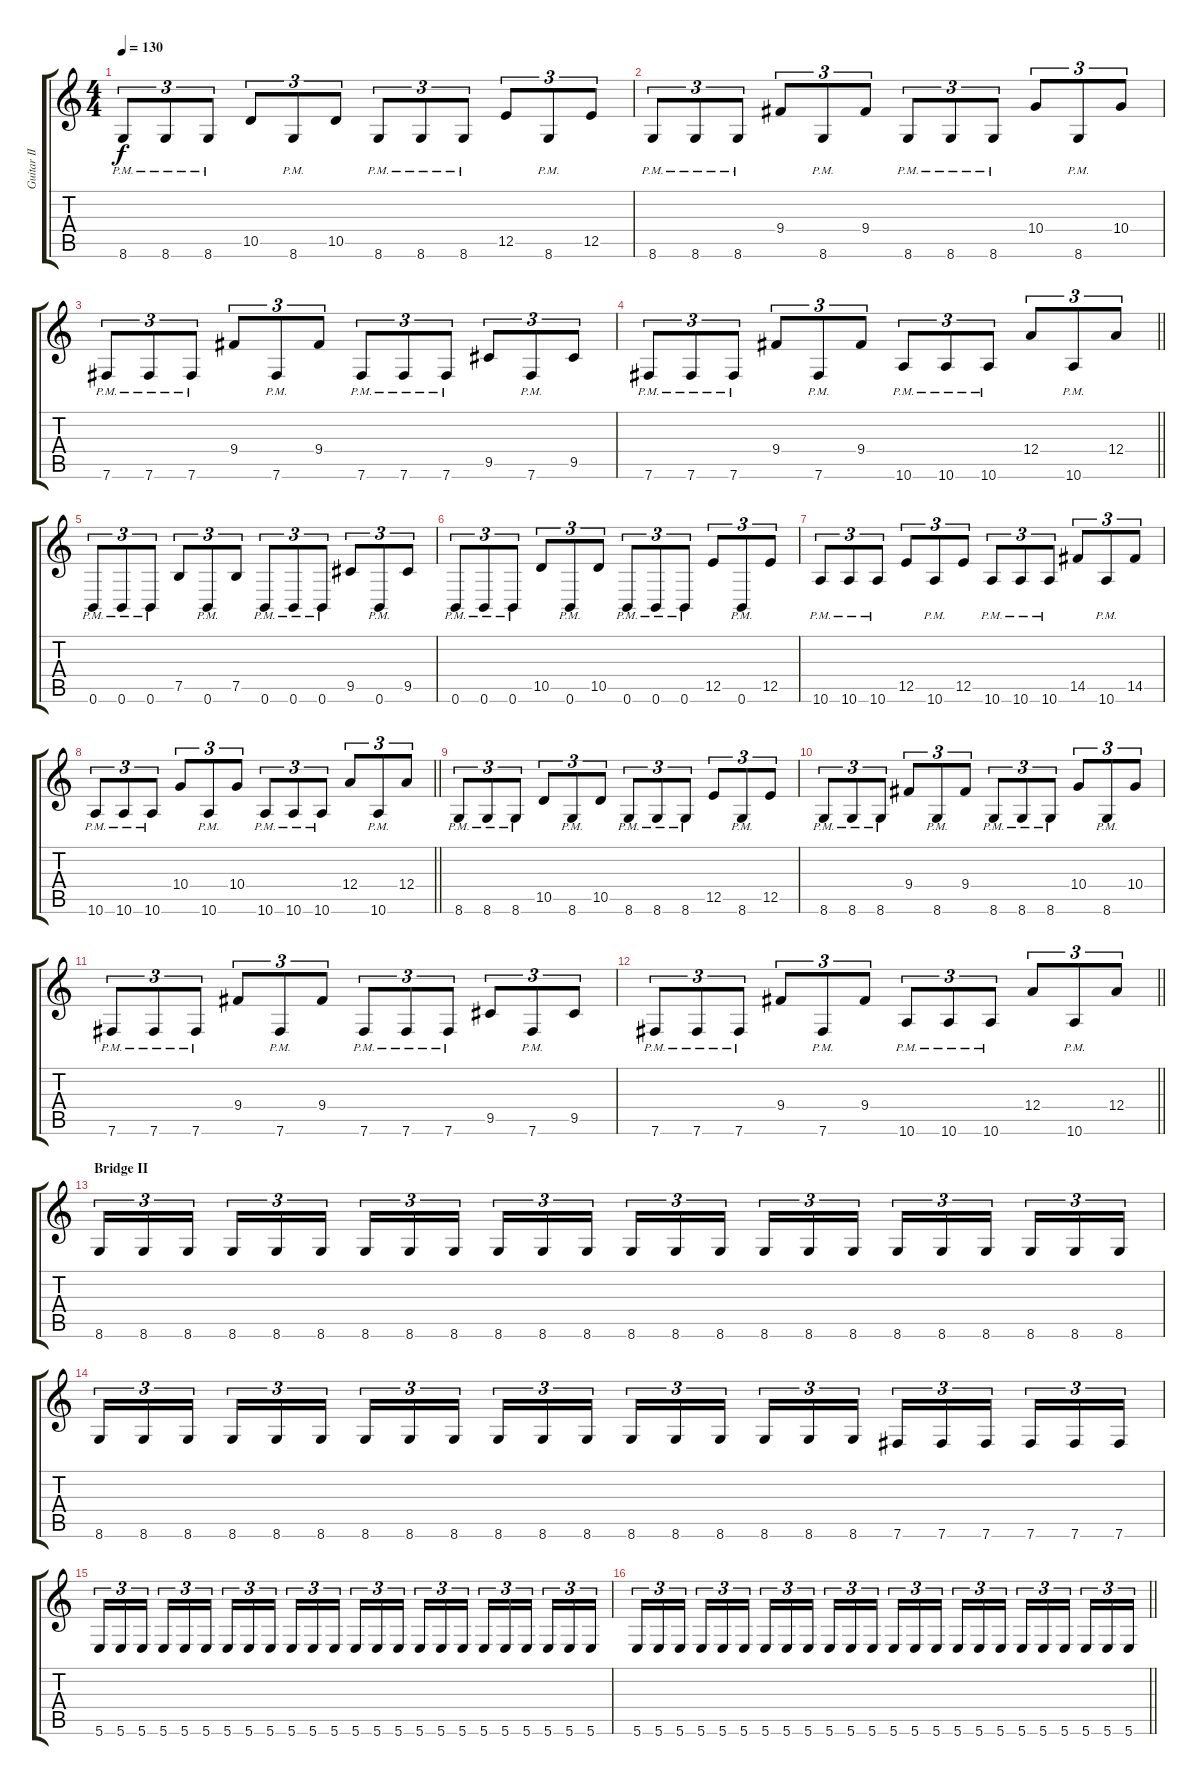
\track ("Guitar II" "Guitar II") {instrument distortionguitar}
\staff {score tabs}
\tuning (B3 Gb3 D3 A2 E2 B1) {hide}
\ts (4 4)
\section ("" "")
\tempo 130
\clef g2
\ks c
8.6{pm}.8{tu (3 2) dy f} 8.6{pm}.8{tu (3 2)} 8.6{pm}.8{tu (3 2)} 10.5.8{tu (3 2)} 8.6{pm}.8{tu (3 2)} 10.5.8{tu (3 2)} 8.6{pm}.8{tu (3 2)} 8.6{pm}.8{tu (3 2)} 8.6{pm}.8{tu (3 2)} 12.5.8{tu (3 2)} 8.6{pm}.8{tu (3 2)} 12.5.8{tu (3 2)} |
8.6{pm}.8{tu (3 2)} 8.6{pm}.8{tu (3 2)} 8.6{pm}.8{tu (3 2)} 9.4.8{tu (3 2)} 8.6{pm}.8{tu (3 2)} 9.4.8{tu (3 2)} 8.6{pm}.8{tu (3 2)} 8.6{pm}.8{tu (3 2)} 8.6{pm}.8{tu (3 2)} 10.4.8{tu (3 2)} 8.6{pm}.8{tu (3 2)} 10.4.8{tu (3 2)} |
7.6{pm}.8{tu (3 2)} 7.6{pm}.8{tu (3 2)} 7.6{pm}.8{tu (3 2)} 9.4.8{tu (3 2)} 7.6{pm}.8{tu (3 2)} 9.4.8{tu (3 2)} 7.6{pm}.8{tu (3 2)} 7.6{pm}.8{tu (3 2)} 7.6{pm}.8{tu (3 2)} 9.5.8{tu (3 2)} 7.6{pm}.8{tu (3 2)} 9.5.8{tu (3 2)} |
\barLineRight lightlight
7.6{pm}.8{tu (3 2)} 7.6{pm}.8{tu (3 2)} 7.6{pm}.8{tu (3 2)} 9.4.8{tu (3 2)} 7.6{pm}.8{tu (3 2)} 9.4.8{tu (3 2)} 10.6{pm}.8{tu (3 2)} 10.6{pm}.8{tu (3 2)} 10.6{pm}.8{tu (3 2)} 12.4.8{tu (3 2)} 10.6{pm}.8{tu (3 2)} 12.4.8{tu (3 2)} |
\section ("" "")
0.6{pm}.8{tu (3 2)} 0.6{pm}.8{tu (3 2)} 0.6{pm}.8{tu (3 2)} 7.5.8{tu (3 2)} 0.6{pm}.8{tu (3 2)} 7.5.8{tu (3 2)} 0.6{pm}.8{tu (3 2)} 0.6{pm}.8{tu (3 2)} 0.6{pm}.8{tu (3 2)} 9.5.8{tu (3 2)} 0.6{pm}.8{tu (3 2)} 9.5.8{tu (3 2)} |
0.6{pm}.8{tu (3 2)} 0.6{pm}.8{tu (3 2)} 0.6{pm}.8{tu (3 2)} 10.5.8{tu (3 2)} 0.6{pm}.8{tu (3 2)} 10.5.8{tu (3 2)} 0.6{pm}.8{tu (3 2)} 0.6{pm}.8{tu (3 2)} 0.6{pm}.8{tu (3 2)} 12.5.8{tu (3 2)} 0.6{pm}.8{tu (3 2)} 12.5.8{tu (3 2)} |
10.6{pm}.8{tu (3 2)} 10.6{pm}.8{tu (3 2)} 10.6{pm}.8{tu (3 2)} 12.5.8{tu (3 2)} 10.6{pm}.8{tu (3 2)} 12.5.8{tu (3 2)} 10.6{pm}.8{tu (3 2)} 10.6{pm}.8{tu (3 2)} 10.6{pm}.8{tu (3 2)} 14.5.8{tu (3 2)} 10.6{pm}.8{tu (3 2)} 14.5.8{tu (3 2)} |
\barLineRight lightlight
10.6{pm}.8{tu (3 2)} 10.6{pm}.8{tu (3 2)} 10.6{pm}.8{tu (3 2)} 10.4.8{tu (3 2)} 10.6{pm}.8{tu (3 2)} 10.4.8{tu (3 2)} 10.6{pm}.8{tu (3 2)} 10.6{pm}.8{tu (3 2)} 10.6{pm}.8{tu (3 2)} 12.4.8{tu (3 2)} 10.6{pm}.8{tu (3 2)} 12.4.8{tu (3 2)} |
\section ("" "")
8.6{pm}.8{tu (3 2)} 8.6{pm}.8{tu (3 2)} 8.6{pm}.8{tu (3 2)} 10.5.8{tu (3 2)} 8.6{pm}.8{tu (3 2)} 10.5.8{tu (3 2)} 8.6{pm}.8{tu (3 2)} 8.6{pm}.8{tu (3 2)} 8.6{pm}.8{tu (3 2)} 12.5.8{tu (3 2)} 8.6{pm}.8{tu (3 2)} 12.5.8{tu (3 2)} |
8.6{pm}.8{tu (3 2)} 8.6{pm}.8{tu (3 2)} 8.6{pm}.8{tu (3 2)} 9.4.8{tu (3 2)} 8.6{pm}.8{tu (3 2)} 9.4.8{tu (3 2)} 8.6{pm}.8{tu (3 2)} 8.6{pm}.8{tu (3 2)} 8.6{pm}.8{tu (3 2)} 10.4.8{tu (3 2)} 8.6{pm}.8{tu (3 2)} 10.4.8{tu (3 2)} |
7.6{pm}.8{tu (3 2)} 7.6{pm}.8{tu (3 2)} 7.6{pm}.8{tu (3 2)} 9.4.8{tu (3 2)} 7.6{pm}.8{tu (3 2)} 9.4.8{tu (3 2)} 7.6{pm}.8{tu (3 2)} 7.6{pm}.8{tu (3 2)} 7.6{pm}.8{tu (3 2)} 9.5.8{tu (3 2)} 7.6{pm}.8{tu (3 2)} 9.5.8{tu (3 2)} |
\barLineRight lightlight
7.6{pm}.8{tu (3 2)} 7.6{pm}.8{tu (3 2)} 7.6{pm}.8{tu (3 2)} 9.4.8{tu (3 2)} 7.6{pm}.8{tu (3 2)} 9.4.8{tu (3 2)} 10.6{pm}.8{tu (3 2)} 10.6{pm}.8{tu (3 2)} 10.6{pm}.8{tu (3 2)} 12.4.8{tu (3 2)} 10.6{pm}.8{tu (3 2)} 12.4.8{tu (3 2)} |
\section ("" "Bridge II")
8.6.16{tu (3 2)} 8.6.16{tu (3 2)} 8.6.16{tu (3 2) beam splitsecondary} 8.6.16{tu (3 2)} 8.6.16{tu (3 2)} 8.6.16{tu (3 2)} 8.6.16{tu (3 2)} 8.6.16{tu (3 2)} 8.6.16{tu (3 2) beam splitsecondary} 8.6.16{tu (3 2)} 8.6.16{tu (3 2)} 8.6.16{tu (3 2)} 8.6.16{tu (3 2)} 8.6.16{tu (3 2)} 8.6.16{tu (3 2) beam splitsecondary} 8.6.16{tu (3 2)} 8.6.16{tu (3 2)} 8.6.16{tu (3 2)} 8.6.16{tu (3 2)} 8.6.16{tu (3 2)} 8.6.16{tu (3 2) beam splitsecondary} 8.6.16{tu (3 2)} 8.6.16{tu (3 2)} 8.6.16{tu (3 2)} |
8.6.16{tu (3 2)} 8.6.16{tu (3 2)} 8.6.16{tu (3 2) beam splitsecondary} 8.6.16{tu (3 2)} 8.6.16{tu (3 2)} 8.6.16{tu (3 2)} 8.6.16{tu (3 2)} 8.6.16{tu (3 2)} 8.6.16{tu (3 2) beam splitsecondary} 8.6.16{tu (3 2)} 8.6.16{tu (3 2)} 8.6.16{tu (3 2)} 8.6.16{tu (3 2)} 8.6.16{tu (3 2)} 8.6.16{tu (3 2) beam splitsecondary} 8.6.16{tu (3 2)} 8.6.16{tu (3 2)} 8.6.16{tu (3 2)} 7.6.16{tu (3 2)} 7.6.16{tu (3 2)} 7.6.16{tu (3 2) beam splitsecondary} 7.6.16{tu (3 2)} 7.6.16{tu (3 2)} 7.6.16{tu (3 2)} |
5.6.16{tu (3 2)} 5.6.16{tu (3 2)} 5.6.16{tu (3 2) beam splitsecondary} 5.6.16{tu (3 2)} 5.6.16{tu (3 2)} 5.6.16{tu (3 2)} 5.6.16{tu (3 2)} 5.6.16{tu (3 2)} 5.6.16{tu (3 2) beam splitsecondary} 5.6.16{tu (3 2)} 5.6.16{tu (3 2)} 5.6.16{tu (3 2)} 5.6.16{tu (3 2)} 5.6.16{tu (3 2)} 5.6.16{tu (3 2) beam splitsecondary} 5.6.16{tu (3 2)} 5.6.16{tu (3 2)} 5.6.16{tu (3 2)} 5.6.16{tu (3 2)} 5.6.16{tu (3 2)} 5.6.16{tu (3 2) beam splitsecondary} 5.6.16{tu (3 2)} 5.6.16{tu (3 2)} 5.6.16{tu (3 2)} |
\barLineRight lightlight
5.6.16{tu (3 2)} 5.6.16{tu (3 2)} 5.6.16{tu (3 2) beam splitsecondary} 5.6.16{tu (3 2)} 5.6.16{tu (3 2)} 5.6.16{tu (3 2)} 5.6.16{tu (3 2)} 5.6.16{tu (3 2)} 5.6.16{tu (3 2) beam splitsecondary} 5.6.16{tu (3 2)} 5.6.16{tu (3 2)} 5.6.16{tu (3 2)} 5.6.16{tu (3 2)} 5.6.16{tu (3 2)} 5.6.16{tu (3 2) beam splitsecondary} 5.6.16{tu (3 2)} 5.6.16{tu (3 2)} 5.6.16{tu (3 2)} 5.6.16{tu (3 2)} 5.6.16{tu (3 2)} 5.6.16{tu (3 2) beam splitsecondary} 5.6.16{tu (3 2)} 5.6.16{tu (3 2)} 5.6.16{tu (3 2)}
